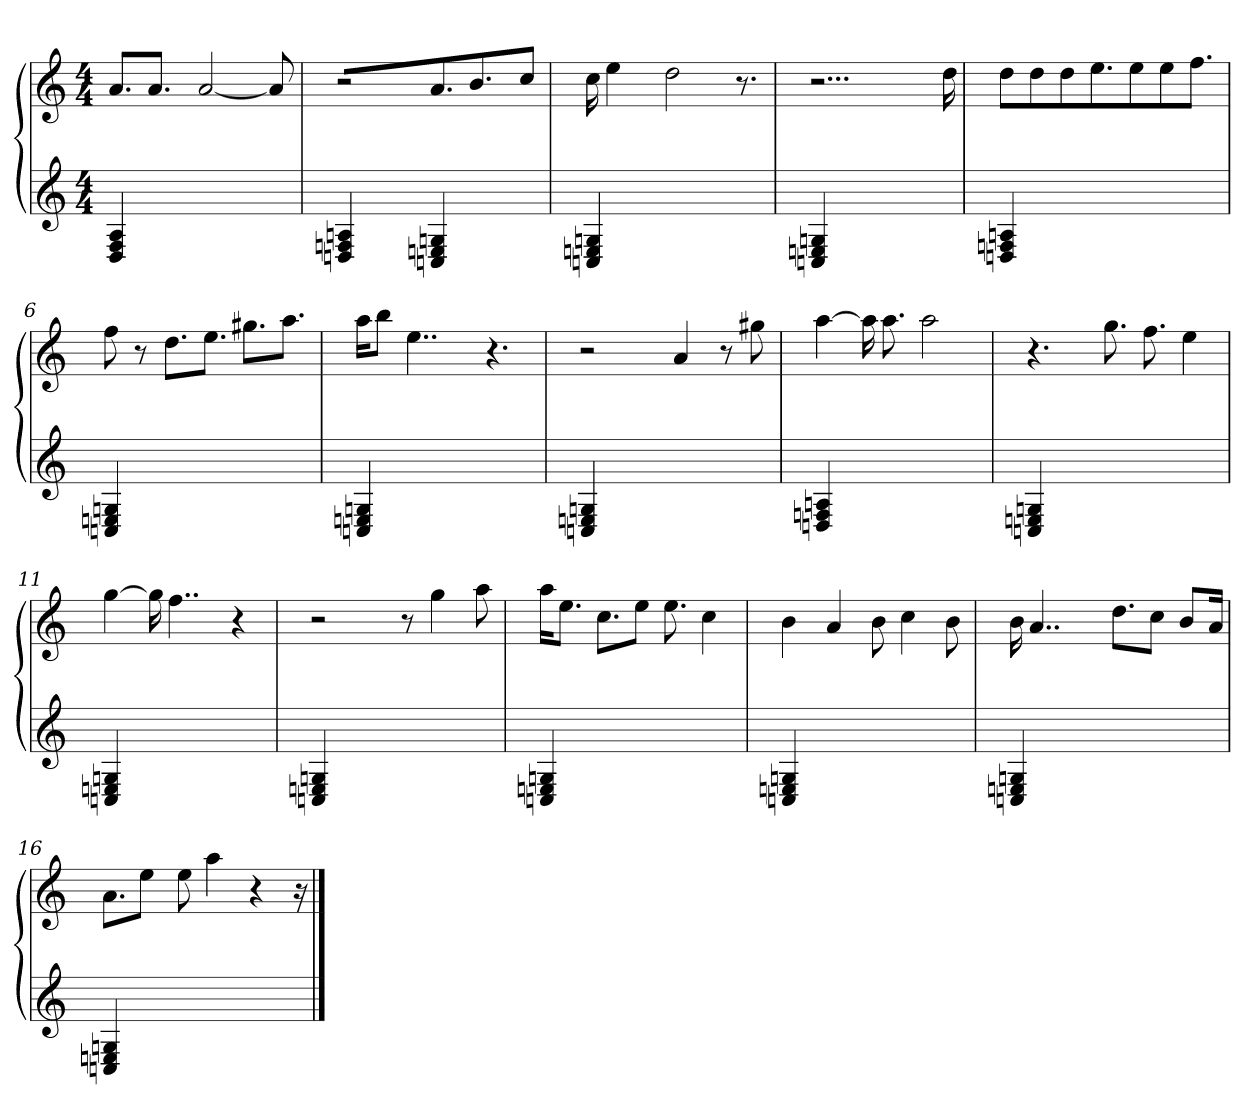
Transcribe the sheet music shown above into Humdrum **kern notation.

**kern	**kern
*part2	*part1
*staff2	*staff1
*clefG2	*clefG2
*M4/4	*M4/4
*MM168	*MM168
=1	=1
4D 4F 4A	8.a/L
.	8.a/J
2.ryy	.
.	[2a
.	8a]
=2	=2
4Dn 4Fn 4An	2r
4ryy	.
4Cn 4En 4Gn	8.a/L
.	8.b/J
4ryy	.
.	8ccJ
=3	=3
4Cn 4En 4Gn	16cc
.	4ee
2.ryy	.
.	2dd
.	8.r
=4	=4
4Cn 4En 4Gn	2...r
2.ryy	.
.	16dd
=5	=5
4Dn 4Fn 4An	8dd\L
.	8dd\J
2.ryy	8dd\L
.	8.ee\J
.	8ee\L
.	8ee\J
.	8.ffJ
=6	=6
4Cn 4En 4Gn	8ff
.	8r
2.ryy	8.dd\L
.	8.ee\J
.	8.gg#X\L
.	8.aa\J
=7	=7
4Cn 4En 4Gn	16aa\KL
.	8bb\J
.	4..ee
2.ryy	.
.	4.r
=8	=8
4Cn 4En 4Gn	2r
2.ryy	.
.	4a
.	8r
.	8gg#X
=9	=9
4Dn 4Fn 4An	[4aa
2.ryy	16aa]
.	8.aa
.	2aa
=10	=10
4Cn 4En 4Gn	4.r
2.ryy	.
.	8.gg
.	8.ff
.	4ee
=11	=11
4Cn 4En 4Gn	[4gg
2.ryy	16gg]
.	4..ff
.	4r
=12	=12
4Cn 4En 4Gn	2r
2.ryy	.
.	8r
.	4gg
.	8aa
=13	=13
4Cn 4En 4Gn	16aa\KL
.	8.ee\J
2.ryy	8.cc\L
.	8ee\J
.	8.ee
.	4cc
=14	=14
4Cn 4En 4Gn	4b
2.ryy	4a
.	8b
.	4cc
.	8b
=15	=15
4Cn 4En 4Gn	16b
.	4..a
2.ryy	.
.	8.dd\L
.	8cc\J
.	8b/L
.	16a/Jk
=16	=16
4Cn 4En 4Gn	8.a\L
.	8ee\J
2.ryy	.
.	8ee
.	4aa
.	4r
.	16r
==	==
*-	*-
